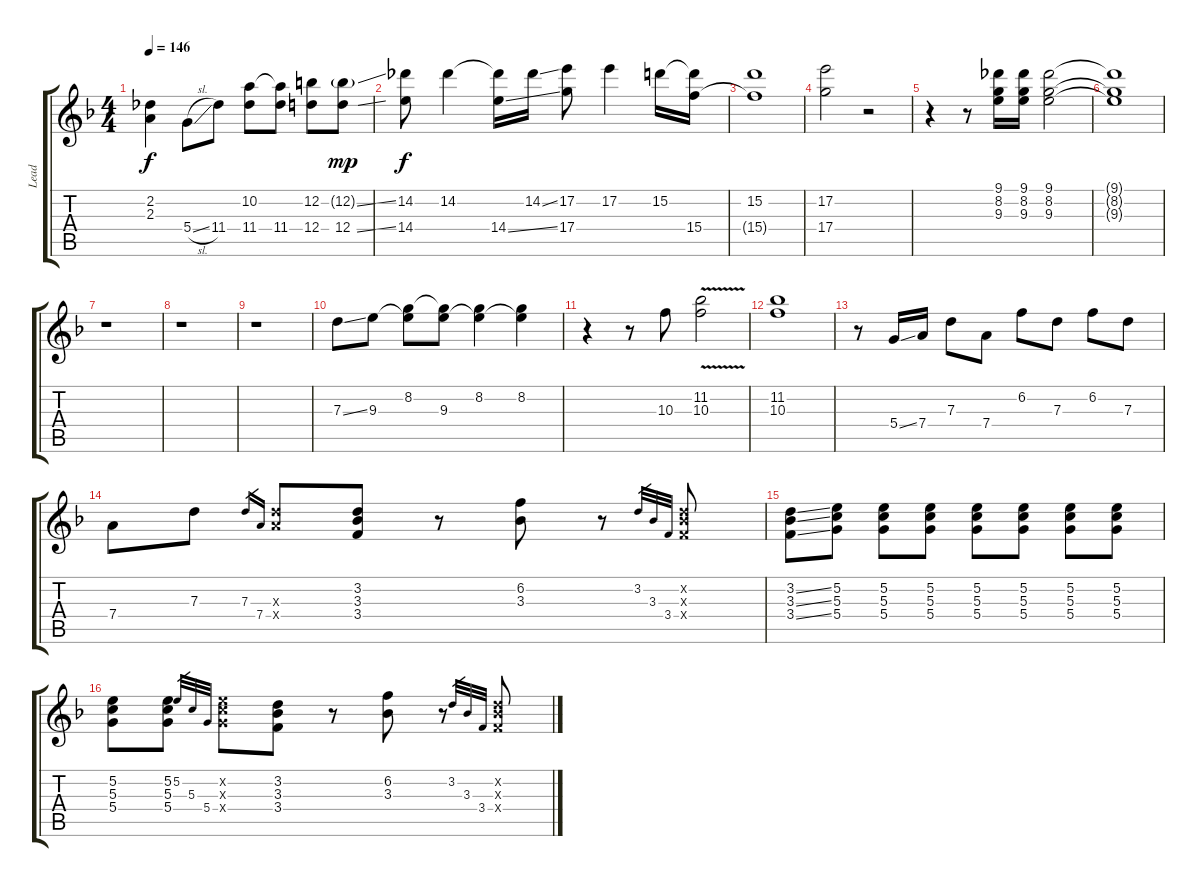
\track ("Lead" "Lead") {mute instrument electricguitarclean}
\staff {score tabs}
\tuning (E4 B3 G3 D3 A2 E2) {hide}
\ts (4 4)
\tempo 146
\clef g2
\ks f
(2.2 2.3).4{dy f} 5.4{sl}.8 11.4.8 (10.2 11.4).8 (10.2{t} 11.4).8 (12.2 12.4).8 (12.2{ss g} 12.4{ss}).8{dy mp} |
(14.2 14.4).8{dy f} 14.2.4 (14.2{t} 14.4{ss}).16 14.2{ss}.16 (17.2 17.4).8 17.2.4 15.2.16 (15.2{t} 15.4).16 |
(15.2 15.4{t}).1 |
(17.2 17.4).2 r.2 |
r.4 r.8 (9.1 8.2 9.3).16 (9.1 8.2 9.3).16 (9.1 8.2 9.3).2 |
(9.1{t} 8.2{t} 9.3{t}).1 |
r.1 |
r.1 |
r.1 |
7.3{ss}.8 9.3.8 (8.2 9.3{t}).8 (8.2{t} 9.3).8 (8.2 9.3{t}).4 (8.2 9.3{t}).4 |
r.4 r.8 10.3.8 (11.2{v} 10.3{v}).2 |
(11.2 10.3).1 |
r.8 5.4{ss}.16 7.4.16 7.3.8 7.4.8 6.2.8 7.3.8 6.2.8 7.3.8 |
7.4.8 7.3.8 7.3.16{gr} 7.4.16{gr} (7.3{x} 7.4{x}).8 (3.2 3.3 3.4).8 r.8 (6.2 3.3).8 r.8 3.2.32{gr} 3.3.32{gr} 3.4.32{gr} (3.2{x} 3.3{x} 3.4{x}).8 |
(3.2{ss} 3.3{ss} 3.4{ss}).8 (5.2 5.3 5.4).8 (5.2 5.3 5.4).8 (5.2 5.3 5.4).8 (5.2 5.3 5.4).8 (5.2 5.3 5.4).8 (5.2 5.3 5.4).8 (5.2 5.3 5.4).8 |
(5.2 5.3 5.4).8 (5.2 5.3 5.4).8 5.2.32{gr} 5.3.32{gr} 5.4.32{gr} (5.2{x} 5.3{x} 5.4{x}).8 (3.2 3.3 3.4).8 r.8 (6.2 3.3).8 r.8 3.2.32{gr} 3.3.32{gr} 3.4.32{gr} (3.2{x} 3.3{x} 3.4{x}).8
